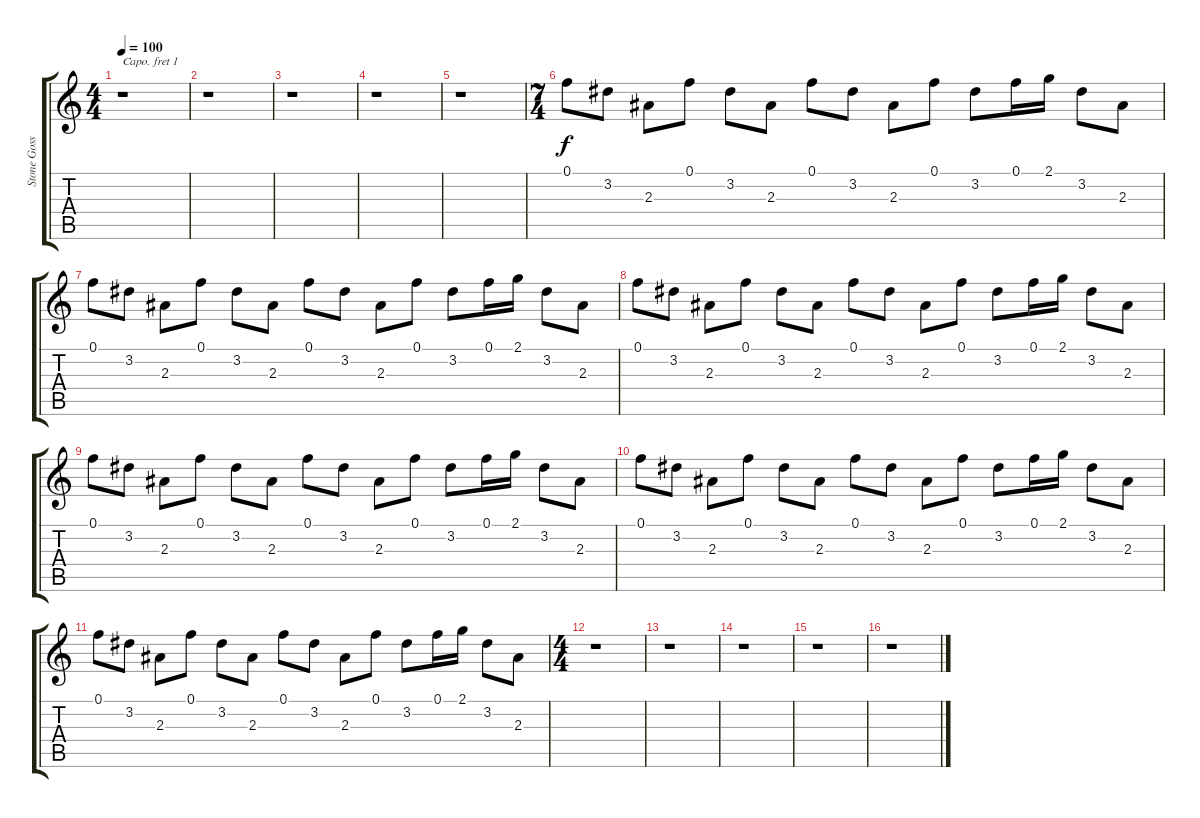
\track ("Stone Gossard (Rythm Gtr.)" "Stone Goss") {instrument electricguitarclean}
\staff {score tabs}
\capo 1
\tuning (E4 B3 G3 D3 A2 E2) {hide}
\ts (4 4)
\tempo 100
\clef g2
\ks c
r.1{dy f} |
r.1 |
r.1 |
r.1 |
r.1 |
\ts (7 4)
0.1.8 3.2.8 2.3.8 0.1.8 3.2.8 2.3.8 0.1.8 3.2.8 2.3.8 0.1.8 3.2.8 0.1.16 2.1.16 3.2.8 2.3.8 |
0.1.8 3.2.8 2.3.8 0.1.8 3.2.8 2.3.8 0.1.8 3.2.8 2.3.8 0.1.8 3.2.8 0.1.16 2.1.16 3.2.8 2.3.8 |
0.1.8 3.2.8 2.3.8 0.1.8 3.2.8 2.3.8 0.1.8 3.2.8 2.3.8 0.1.8 3.2.8 0.1.16 2.1.16 3.2.8 2.3.8 |
0.1.8 3.2.8 2.3.8 0.1.8 3.2.8 2.3.8 0.1.8 3.2.8 2.3.8 0.1.8 3.2.8 0.1.16 2.1.16 3.2.8 2.3.8 |
0.1.8 3.2.8 2.3.8 0.1.8 3.2.8 2.3.8 0.1.8 3.2.8 2.3.8 0.1.8 3.2.8 0.1.16 2.1.16 3.2.8 2.3.8 |
0.1.8 3.2.8 2.3.8 0.1.8 3.2.8 2.3.8 0.1.8 3.2.8 2.3.8 0.1.8 3.2.8 0.1.16 2.1.16 3.2.8 2.3.8 |
\ts (4 4)
r.1 |
r.1 |
r.1 |
r.1 |
r.1
